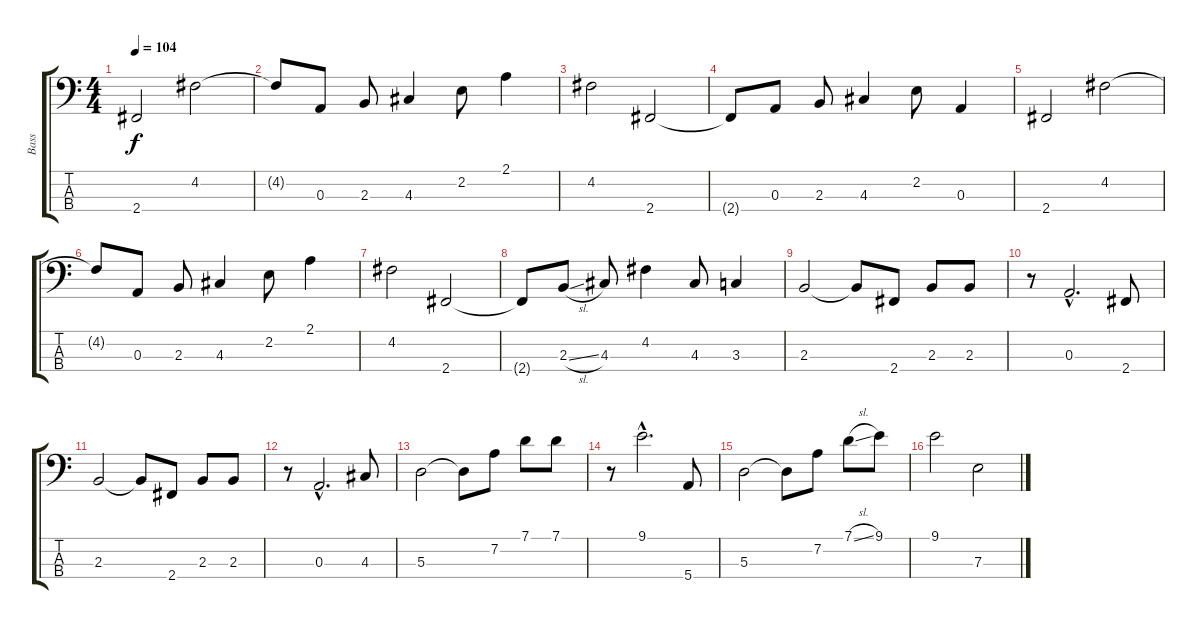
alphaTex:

\track ("Bass" "Bass") {instrument electricbassfinger}
\staff {score tabs}
\tuning (G2 D2 A1 E1) {hide}
\ts (4 4)
\tempo 104
\clef f4
\ks c
2.4.2{dy f} 4.2.2 |
4.2{t}.8 0.3.8 2.3.8 4.3.4 2.2.8 2.1.4 |
4.2.2 2.4.2 |
2.4{t}.8 0.3.8 2.3.8 4.3.4 2.2.8 0.3.4 |
2.4.2 4.2.2 |
4.2{t}.8 0.3.8 2.3.8 4.3.4 2.2.8 2.1.4 |
4.2.2 2.4.2 |
2.4{t}.8 2.3{sl}.8 4.3.8 4.2.4 4.3.8 3.3.4 |
2.3.2 2.3{t}.8 2.4.8 2.3.8 2.3.8 |
r.8 0.3{hac}.2{d} 2.4.8 |
2.3.2 2.3{t}.8 2.4.8 2.3.8 2.3.8 |
r.8 0.3{hac}.2{d} 4.3.8 |
5.3.2 5.3{t}.8 7.2.8 7.1.8 7.1.8 |
r.8 9.1{hac}.2{d} 5.4.8 |
5.3.2 5.3{t}.8 7.2.8 7.1{sl}.8 9.1.8 |
9.1.2 7.3.2
